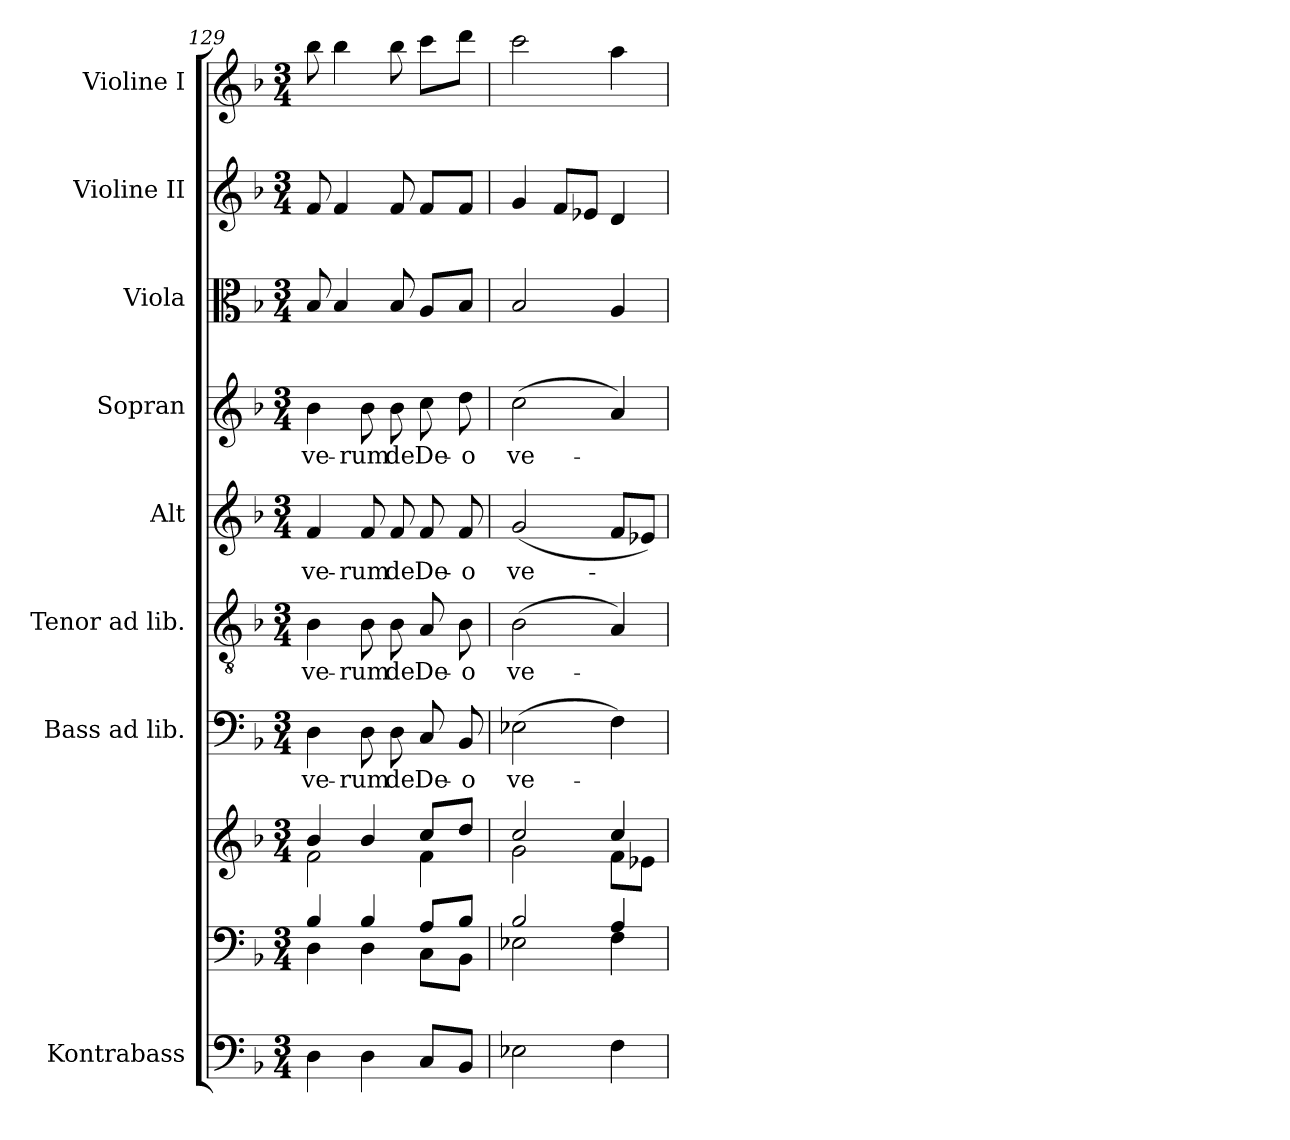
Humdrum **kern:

**kern	**kern	**kern	**kern	**text	**kern	**text	**kern	**text	**kern	**text	**kern	**kern	**kern
*part9	*part8	*part8	*part7	*part7	*part6	*part6	*part5	*part5	*part4	*part4	*part3	*part2	*part1
*staff10	*staff9	*staff8	*staff7	*staff7	*staff6	*staff6	*staff5	*staff5	*staff4	*staff4	*staff3	*staff2	*staff1
*I"Kontrabass	*	*	*I"Bass ad lib.	*	*I"Tenor ad lib.	*	*I"Alt	*	*I"Sopran	*	*I"Viola	*I"Violine II	*I"Violine I
*I'Kb.	*	*	*I'B.	*	*I'T.	*	*I'A.	*	*I'S.	*	*I'Vla.	*I'Vl. II	*I'Vl. I
*clefF4	*clefF4	*clefG2	*clefF4	*	*clefGv2	*	*clefG2	*	*clefG2	*	*clefC3	*clefG2	*clefG2
*ITrd7c12	*	*	*	*	*	*	*	*	*	*	*	*	*
*k[b-]	*k[b-]	*k[b-]	*k[b-]	*	*k[b-]	*	*k[b-]	*	*k[b-]	*	*k[b-]	*k[b-]	*k[b-]
*F:	*F:	*F:	*F:	*	*F:	*	*F:	*	*F:	*	*F:	*F:	*F:
*M3/4	*M3/4	*M3/4	*M3/4	*	*M3/4	*	*M3/4	*	*M3/4	*	*M3/4	*M3/4	*M3/4
=129	=129	=129	=129	=129	=129	=129	=129	=129	=129	=129	=129	=129	=129
*	*^	*^	*	*	*	*	*	*	*	*	*	*	*
!	!	!	!	!	!	!LO:LY:b	!	!LO:LY:b	!	!LO:LY:b	!	!LO:LY:b	!	!	!
4DD\	4B-/	4D\	4b-/	2f\	4D\	ve-	4B-\	ve-	4f/	ve-	4b-\	ve-	8B-/	8f/	8bb-\
.	.	.	.	.	.	.	.	.	.	.	.	.	4B-/	4f/	4bb-\
!	!	!	!	!	!	!LO:LY:b	!	!LO:LY:b	!	!LO:LY:b	!	!LO:LY:b	!	!	!
4DD\	4B-/	4D\	4b-/	.	8D\	-rum	8B-\	-rum	8f/	-rum	8b-\	-rum	.	.	.
!	!	!	!	!	!	!LO:LY:b	!	!LO:LY:b	!	!LO:LY:b	!	!LO:LY:b	!	!	!
.	.	.	.	.	8D\	de	8B-\	de	8f/	de	8b-\	de	8B-/	8f/	8bb-\
!	!	!	!	!	!	!LO:LY:b	!	!LO:LY:b	!	!LO:LY:b	!	!LO:LY:b	!	!	!
8CC/L	8A/L	8C\L	8cc/L	4f\	8C/	De-	8A/	De-	8f/	De-	8cc\	De-	8A/L	8f/L	8ccc\L
!	!	!	!	!	!	!LO:LY:b	!	!LO:LY:b	!	!LO:LY:b	!	!LO:LY:b	!	!	!
8BBB-/J	8B-/J	8BB-\J	8dd/J	.	8BB-/	-o	8B-\	-o	8f/	-o	8dd\	-o	8B-/J	8f/J	8ddd\J
=130	=130	=130	=130	=130	=130	=130	=130	=130	=130	=130	=130	=130	=130	=130	=130
!	!	!	!	!	!	!LO:LY:b	!	!LO:LY:b	!	!LO:LY:b	!	!LO:LY:b	!	!	!
2EE-X\	2B-/	2E-X\	2cc/	2g\	(>2E-X\	ve-	(>2B-\	ve-	(<2g/	ve-	(>2cc\	ve-	2B-/	4g/	2ccc\
.	.	.	.	.	.	.	.	.	.	.	.	.	.	8f/L	.
.	.	.	.	.	.	.	.	.	.	.	.	.	.	8e-X/J	.
4FF\	4A/	4F\	4cc/	8f\L	4F\)	.	4A/)	.	8f/L	.	4a/)	.	4A/	4d/	4aa\
.	.	.	.	8e-X\J	.	.	.	.	8e-X/J)	.	.	.	.	.	.
*	*v	*v	*	*	*	*	*	*	*	*	*	*	*	*	*
*	*	*v	*v	*	*	*	*	*	*	*	*	*	*	*
=	=	=	=	=	=	=	=	=	=	=	=	=	=
*-	*-	*-	*-	*-	*-	*-	*-	*-	*-	*-	*-	*-	*-
